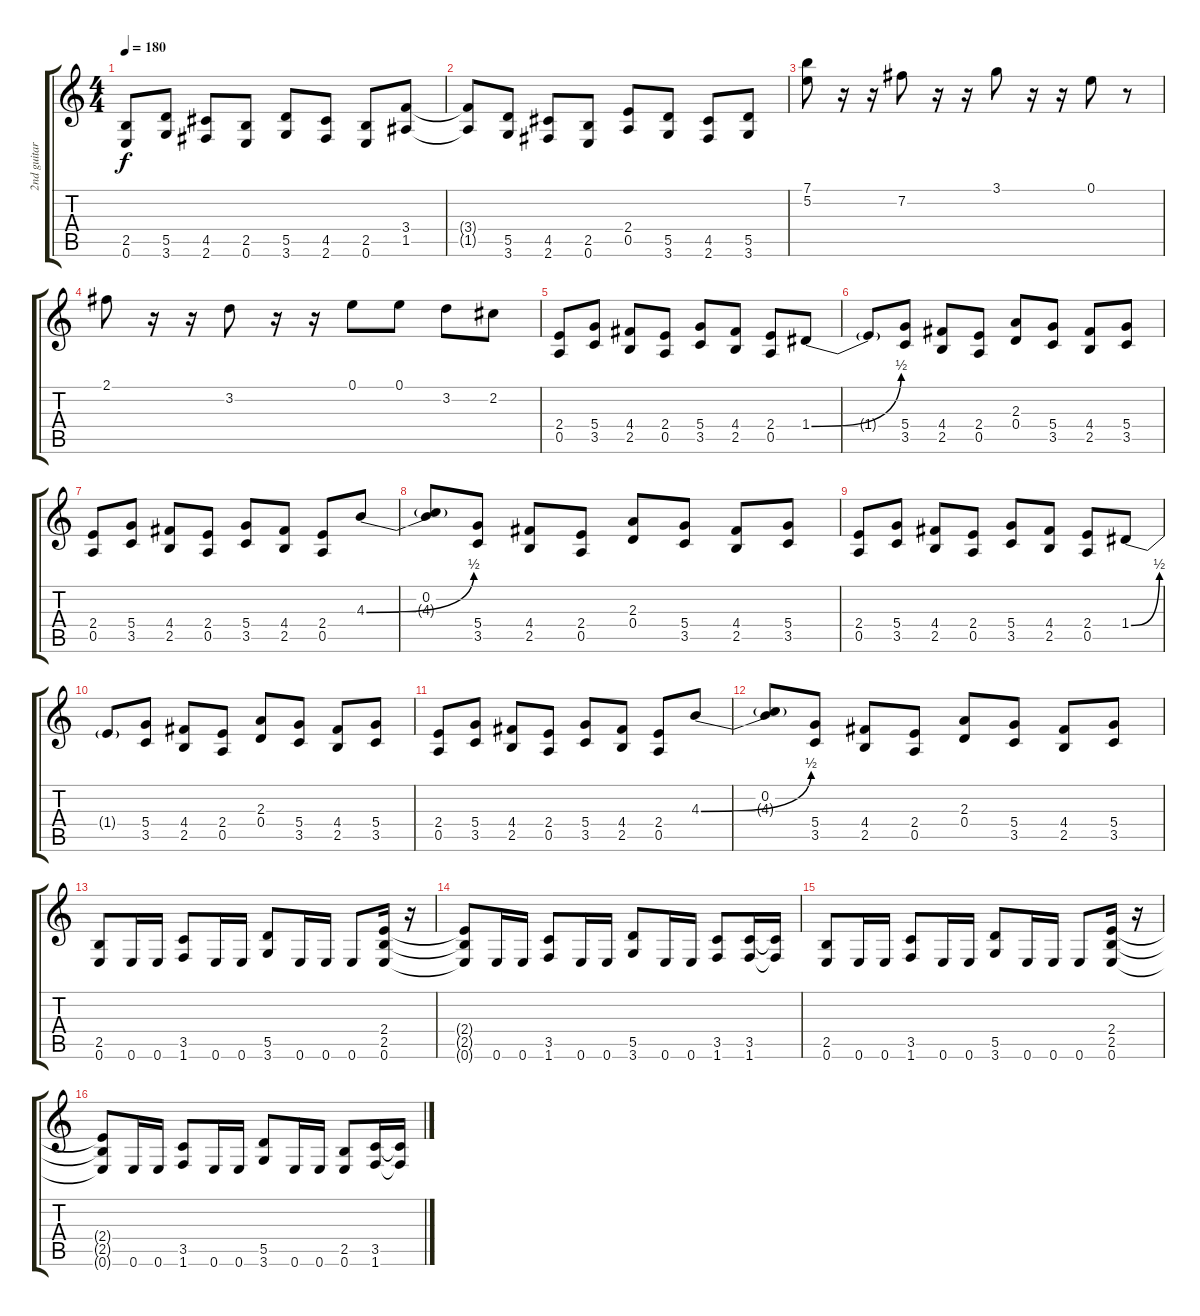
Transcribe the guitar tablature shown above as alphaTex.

\track ("2nd guitar" "2nd guitar") {instrument distortionguitar}
\staff {score tabs}
\tuning (E4 B3 G3 D3 A2 E2) {hide}
\ts (4 4)
\tempo 180
\clef g2
\ks c
(2.5 0.6).8{dy f} (5.5 3.6).8 (4.5 2.6).8 (2.5 0.6).8 (5.5 3.6).8 (4.5 2.6).8 (2.5 0.6).8 (3.4 1.5).8 |
(3.4{t} 1.5{t}).8 (5.5 3.6).8 (4.5 2.6).8 (2.5 0.6).8 (2.4 0.5).8 (5.5 3.6).8 (4.5 2.6).8 (5.5 3.6).8 |
(7.1 5.2).8 r.16 r.16 7.2.8 r.16 r.16 3.1.8 r.16 r.16 0.1.8 r.8 |
2.1.8 r.16 r.16 3.2.8 r.16 r.16 0.1.8 0.1.8 3.2.8 2.2.8 |
(2.4 0.5).8{instrument distortionguitar} (5.4 3.5).8 (4.4 2.5).8 (2.4 0.5).8 (5.4 3.5).8 (4.4 2.5).8 (2.4 0.5).8 1.4{be (bend 0 0 60 2)}.8 |
1.4{t}.8 (5.4 3.5).8 (4.4 2.5).8 (2.4 0.5).8 (2.3 0.4).8 (5.4 3.5).8 (4.4 2.5).8 (5.4 3.5).8 |
(2.4 0.5).8 (5.4 3.5).8 (4.4 2.5).8 (2.4 0.5).8 (5.4 3.5).8 (4.4 2.5).8 (2.4 0.5).8 4.3{be (bend 0 0 60 2)}.8 |
(0.2 4.3{t}).8 (5.4 3.5).8 (4.4 2.5).8 (2.4 0.5).8 (2.3 0.4).8 (5.4 3.5).8 (4.4 2.5).8 (5.4 3.5).8 |
(2.4 0.5).8 (5.4 3.5).8 (4.4 2.5).8 (2.4 0.5).8 (5.4 3.5).8 (4.4 2.5).8 (2.4 0.5).8 1.4{be (bend 0 0 60 2)}.8 |
1.4{t}.8 (5.4 3.5).8 (4.4 2.5).8 (2.4 0.5).8 (2.3 0.4).8 (5.4 3.5).8 (4.4 2.5).8 (5.4 3.5).8 |
(2.4 0.5).8 (5.4 3.5).8 (4.4 2.5).8 (2.4 0.5).8 (5.4 3.5).8 (4.4 2.5).8 (2.4 0.5).8 4.3{be (bend 0 0 60 2)}.8 |
(0.2 4.3{t}).8 (5.4 3.5).8 (4.4 2.5).8 (2.4 0.5).8 (2.3 0.4).8 (5.4 3.5).8 (4.4 2.5).8 (5.4 3.5).8 |
(2.5 0.6).8{instrument distortionguitar} 0.6.16 0.6.16 (3.5 1.6).8 0.6.16 0.6.16 (5.5 3.6).8 0.6.16 0.6.16 0.6.8 (2.4 2.5 0.6).16 r.16 |
(2.4{t} 2.5{t} 0.6{t}).8{instrument distortionguitar} 0.6.16 0.6.16 (3.5 1.6).8 0.6.16 0.6.16 (5.5 3.6).8 0.6.16 0.6.16 (3.5 1.6).8 (3.5 1.6).16 (3.5{t} 1.6{t}).16 |
(2.5 0.6).8{instrument distortionguitar} 0.6.16 0.6.16 (3.5 1.6).8 0.6.16 0.6.16 (5.5 3.6).8 0.6.16 0.6.16 0.6.8 (2.4 2.5 0.6).16 r.16 |
(2.4{t} 2.5{t} 0.6{t}).8{instrument distortionguitar} 0.6.16 0.6.16 (3.5 1.6).8 0.6.16 0.6.16 (5.5 3.6).8 0.6.16 0.6.16 (2.5 0.6).8 (3.5 1.6).16 (3.5{t} 1.6{t}).16
